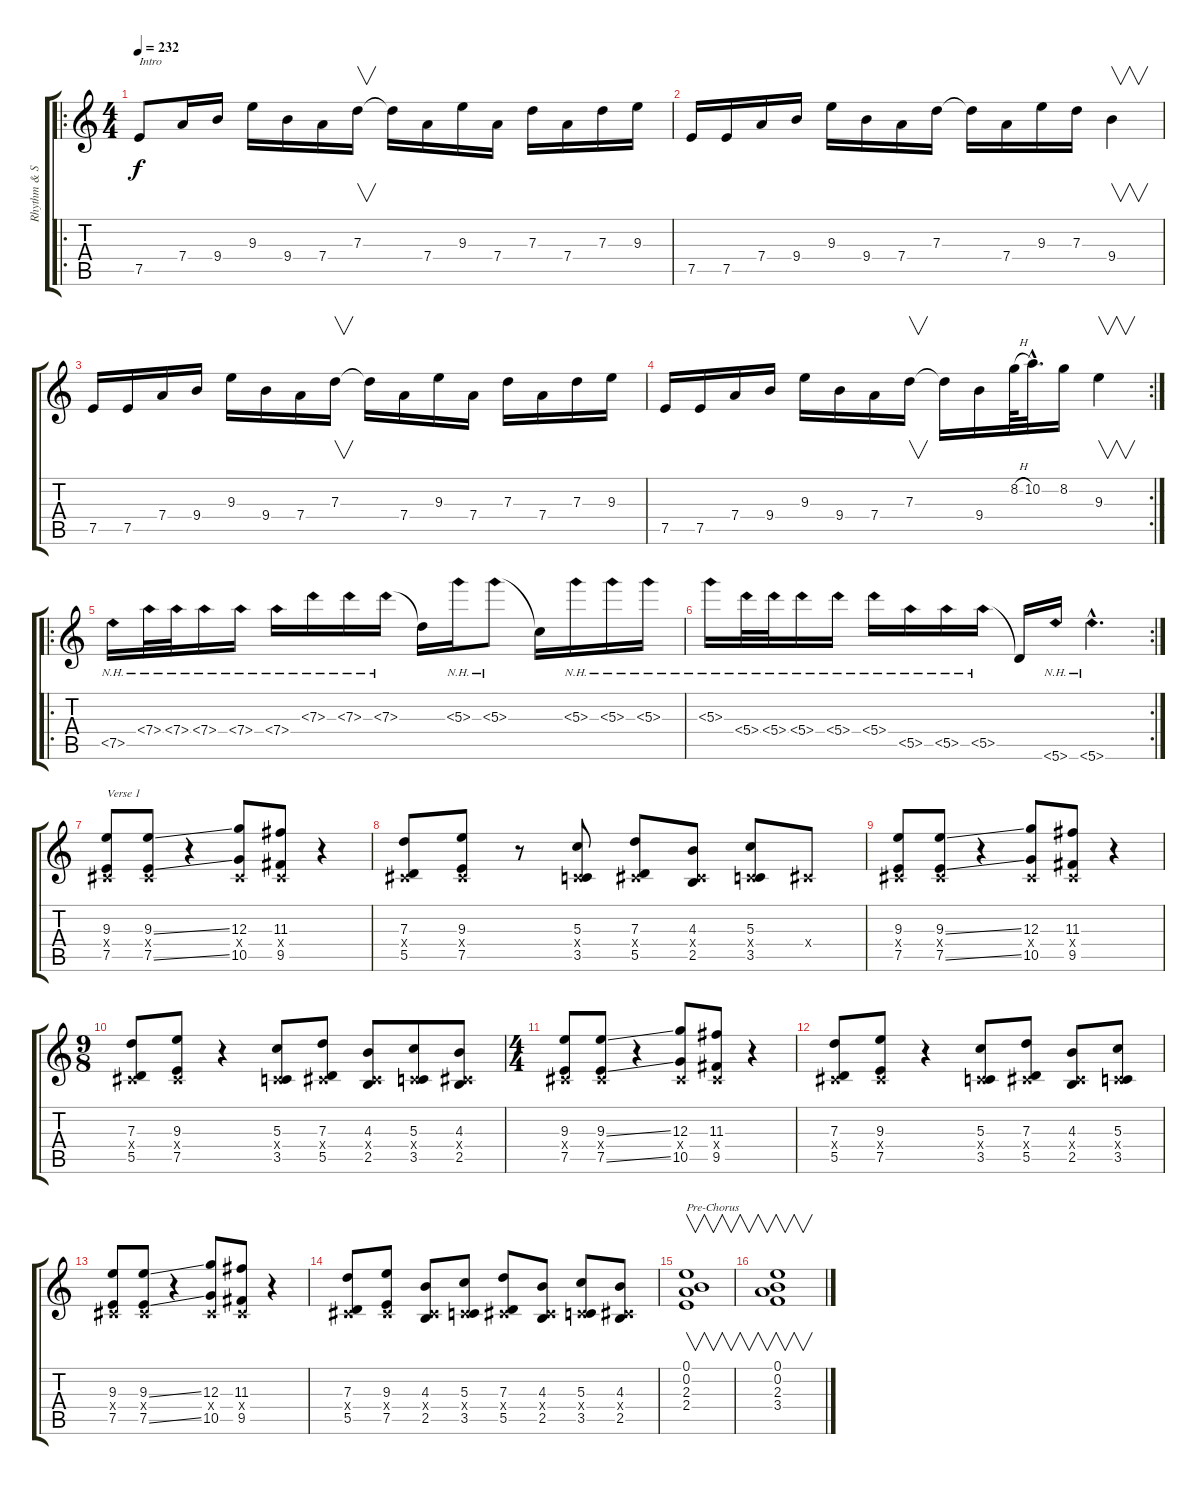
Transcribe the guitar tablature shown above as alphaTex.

\track ("Rhythm & Solo2 (Dist.)" "Rhythm & S") {instrument distortionguitar}
\staff {score tabs}
\tuning (E4 B3 G3 D3 A2 E2) {hide}
\ro
\ts (4 4)
\tempo 232
\clef g2
\ks c
7.5.8{txt "Intro" dy f instrument distortionguitar} 7.4.16 9.4.16 9.3.16 9.4.16 7.4.16 7.3.16{v} 7.3{t}.16 7.4.16 9.3.16 7.4.16 7.3.16 7.4.16 7.3.16 9.3.16 |
7.5.16 7.5.16 7.4.16 9.4.16 9.3.16 9.4.16 7.4.16 7.3.16 7.3{t}.16 7.4.16 9.3.16 7.3.16 9.4.4{v} |
7.5.16 7.5.16 7.4.16 9.4.16 9.3.16 9.4.16 7.4.16 7.3.16{v} 7.3{t}.16 7.4.16 9.3.16 7.4.16 7.3.16 7.4.16 7.3.16 9.3.16 |
\rc 2
7.5.16 7.5.16 7.4.16 9.4.16 9.3.16 9.4.16 7.4.16 7.3.16{v} 7.3{t}.16 9.4.16 8.2{h}.64 10.2{hac}.32{d} 8.2.16 9.3.4{v} |
\ro
7.5{nh}.16 7.4{nh}.32 7.4{nh}.32 7.4{nh}.16 7.4{nh}.16 7.4{nh}.16 7.3{nh}.16 7.3{nh}.16 7.3{nh}.16 7.3{t}.16 5.3{nh}.16 5.3{nh}.8 5.3{t}.16 5.3{nh}.16 5.3{nh}.16 5.3{nh}.16 |
\rc 2
5.3{nh}.16 5.4{nh}.32 5.4{nh}.32 5.4{nh}.16 5.4{nh}.16 5.4{nh}.16 5.5{nh}.16 5.5{nh}.16 5.5{nh}.16 5.5{t}.16 5.6{nh}.16 5.6{nh hac}.4{d} |
(9.3 -1.4{x} 7.5).8{txt "Verse 1"} (9.3{ss} -1.4{x} 7.5{ss}).8 r.4 (12.3 -1.4{x} 10.5).8 (11.3 -1.4{x} 9.5).8 r.4 |
(7.3 -1.4{x} 5.5).8 (9.3 -1.4{x} 7.5).8 r.8 (5.3 -1.4{x} 3.5).8 (7.3 -1.4{x} 5.5).8 (4.3 -1.4{x} 2.5).8 (5.3 -1.4{x} 3.5).8 -1.4{x}.8 |
(9.3 -1.4{x} 7.5).8 (9.3{ss} -1.4{x} 7.5{ss}).8 r.4 (12.3 -1.4{x} 10.5).8 (11.3 -1.4{x} 9.5).8 r.4 |
\ts (9 8)
(7.3 -1.4{x} 5.5).8 (9.3 -1.4{x} 7.5).8 r.4 (5.3 -1.4{x} 3.5).8 (7.3 -1.4{x} 5.5).8 (4.3 -1.4{x} 2.5).8 (5.3 -1.4{x} 3.5).8 (4.3 -1.4{x} 2.5).8 |
\ts (4 4)
(9.3 -1.4{x} 7.5).8 (9.3{ss} -1.4{x} 7.5{ss}).8 r.4 (12.3 -1.4{x} 10.5).8 (11.3 -1.4{x} 9.5).8 r.4 |
(7.3 -1.4{x} 5.5).8 (9.3 -1.4{x} 7.5).8 r.4 (5.3 -1.4{x} 3.5).8 (7.3 -1.4{x} 5.5).8 (4.3 -1.4{x} 2.5).8 (5.3 -1.4{x} 3.5).8 |
(9.3 -1.4{x} 7.5).8 (9.3{ss} -1.4{x} 7.5{ss}).8 r.4 (12.3 -1.4{x} 10.5).8 (11.3 -1.4{x} 9.5).8 r.4 |
(7.3 -1.4{x} 5.5).8 (9.3 -1.4{x} 7.5).8 (4.3 -1.4{x} 2.5).8 (5.3 -1.4{x} 3.5).8 (7.3 -1.4{x} 5.5).8 (4.3 -1.4{x} 2.5).8 (5.3 -1.4{x} 3.5).8 (4.3 -1.4{x} 2.5).8 |
(0.1 0.2 2.3 2.4).1{v txt "Pre-Chorus"} |
(0.1 0.2 2.3 3.4).1{v}
